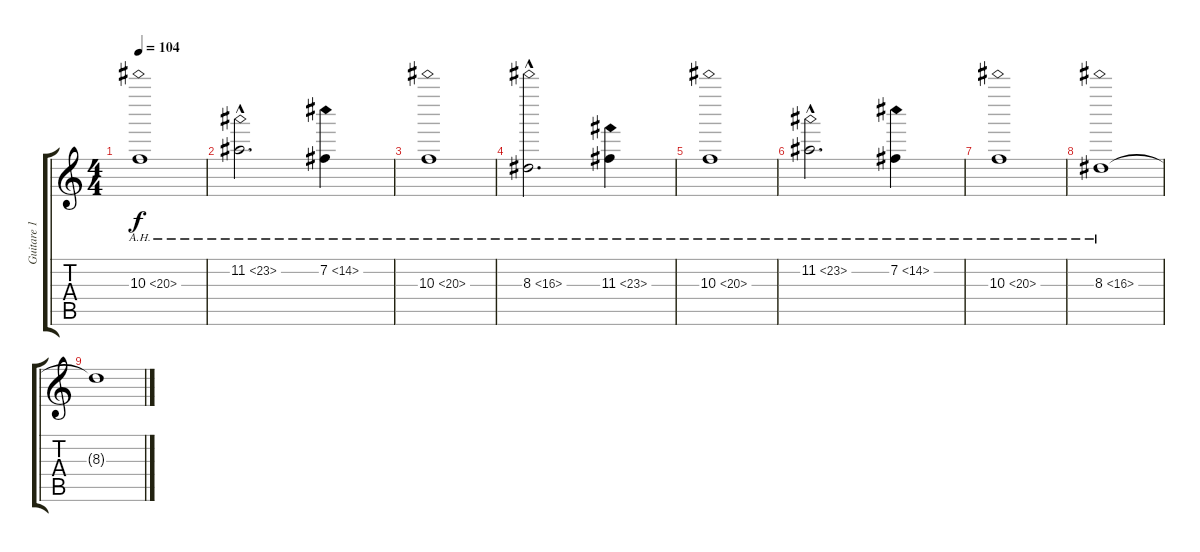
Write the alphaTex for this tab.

\track ("Guitare 1" "Guitare 1") {instrument overdrivenguitar}
\staff {score tabs}
\tuning (E4 B3 G3 D3 A2 E2) {hide}
\ts (4 4)
\tempo 104
\clef g2
\ks c
10.3{ah 10}.1{dy f} |
11.2{ah 12 hac}.2{d} 7.2{ah 7}.4 |
10.3{ah 10}.1 |
8.3{ah 8 hac}.2{d} 11.3{ah 12}.4 |
10.3{ah 10}.1 |
11.2{ah 12 hac}.2{d} 7.2{ah 7}.4 |
10.3{ah 10}.1 |
8.3{ah 8}.1 |
8.3{t}.1{volume 4}
